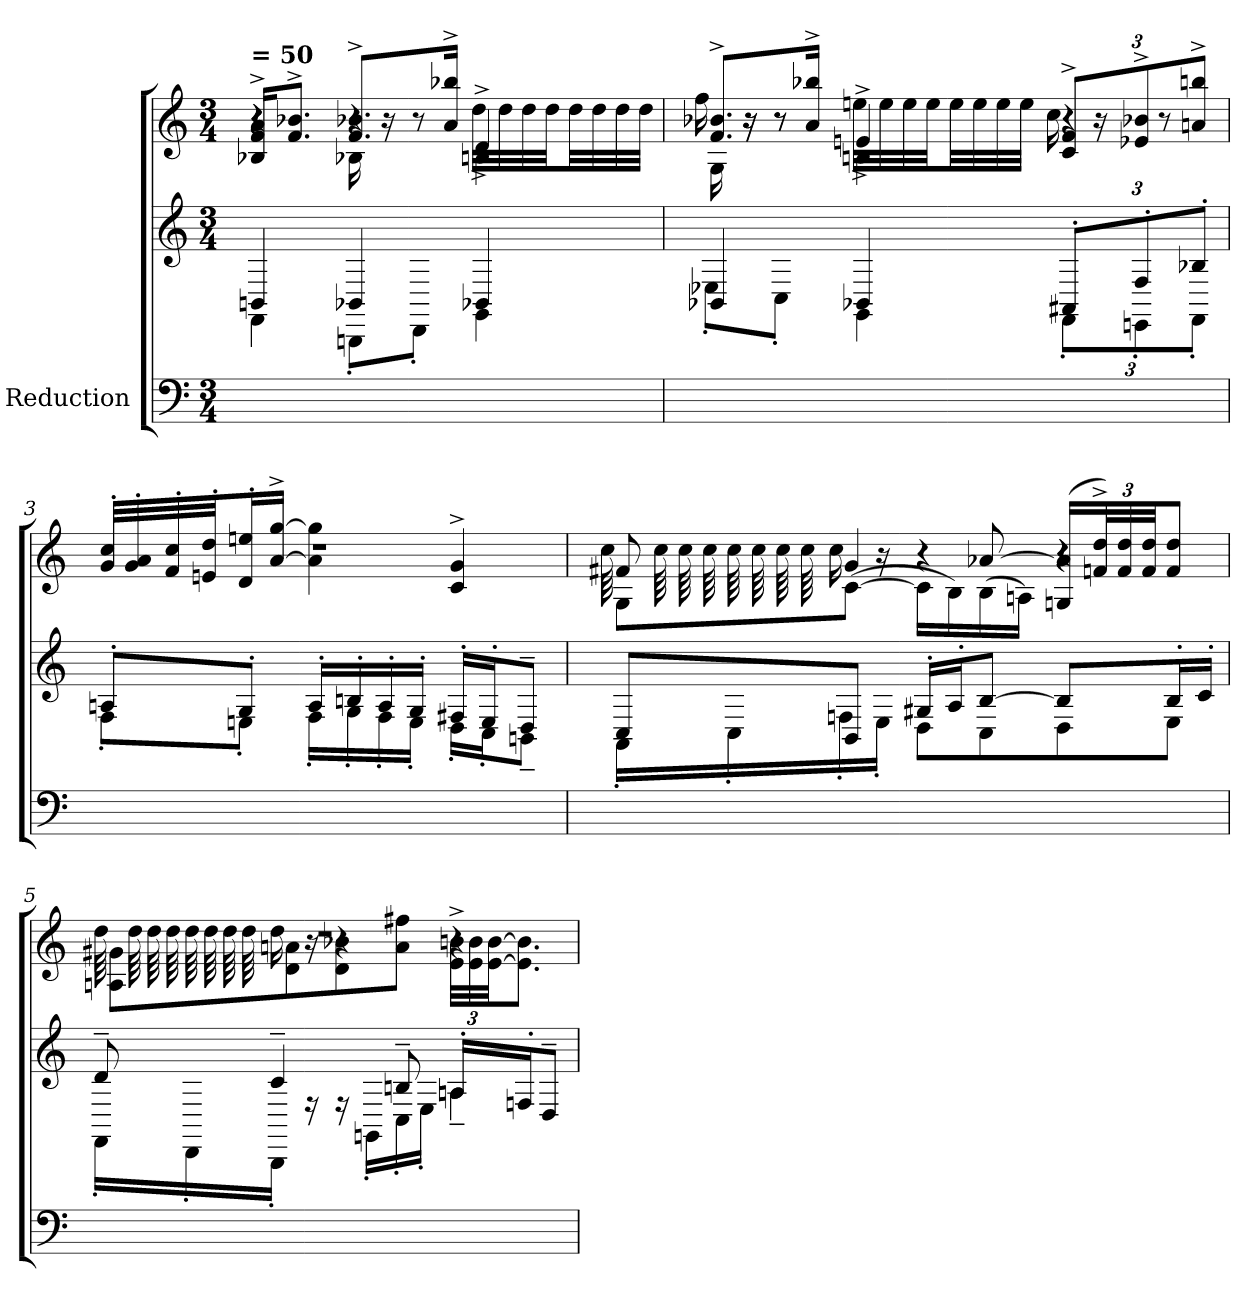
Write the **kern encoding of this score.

**kern	**kern	**kern
*part1	*part1	*part1
*staff3	*staff2	*staff1
*I"Reduction	*	*
*clefF4	*clefG2	*clefG2
*k[]	*k[]	*k[]
*M3/4	*M3/4	*M3/4
*MM50	*MM50	*MM50
=1	=1	=1
*	*^	*^
*	*	*	*	*^
!	!	!	!LO:TX:a:B:t== 50	!	!
2.ryy	4BBn/	4FF\	16a/^> 16f/^> 16B-X/^>KL	4r	4r
.	.	.	8.b-X/^> 8.f/^>J	.	.
.	4BB-X/	8BBBn'<\L	8.b-X/^> 8.f/^>L	4r	16B-X\
.	.	.	.	.	16r
.	.	8DD'<\J	.	.	8r
.	.	.	16bb-X/^> 16a/^>Jk	.	.
.	4BB-X/	4GG\	4d^>/	32dd^>\LLL	4Bn\
.	.	.	.	32dd\	.
.	.	.	.	32dd\	.
.	.	.	.	32dd\JJ	.
.	.	.	.	32dd\LL	.
.	.	.	.	32dd\	.
.	.	.	.	32dd\	.
.	.	.	.	32dd\JJJ	.
=2	=2	=2	=2	=2	=2
2.ryy	4BB-X/	8E-X'<\L	8.b-X/^> 8.f/^>L	16ff\	16G\
.	.	.	.	16r	16r
.	.	8C'<\J	.	8r	8r
.	.	.	16bb-X/^> 16a/^>Jk	.	.
.	4BB-X/	4GG\	4en^>/	32een^>\LLL	4Bn\
.	.	.	.	32ee\	.
.	.	.	.	32ee\	.
.	.	.	.	32ee\JJ	.
.	.	.	.	32ee\LL	.
.	.	.	.	32ee\	.
.	.	.	.	32ee\	.
.	.	.	.	32ee\JJJ	.
.	12AA#X'>/L	12FF'<\L	12f/^> 12c/^>L	16cc\	4r
.	.	.	.	16r	.
.	12F'>/	12EEn'<\	12b-X/^> 12e-X/^>	.	.
.	.	.	.	8r	.
.	12B-X'>/J	12FF'<\J	12bbn/^> 12an/^>J	.	.
=3	=3	=3	=3	=3	=3
!	!	!	!	!LO:N:vis=1	!LO:N:vis=1
2.ryy	8An'>/L	8F'<\L	32cc/'< 32g/'<LLL	2.r	2.r
.	.	.	32a/'< 32g/'<	.	.
.	.	.	32cc/'< 32f/'<	.	.
.	.	.	32dd/'< 32en/'<JJ	.	.
.	8G'>/J	8En'<\J	16een/'< 16d/'<L	.	.
.	.	.	[16gg/^< [16a/^<JJ	.	.
.	16A'>/LL	16F'<\LL	4gg\] 4a\]	.	.
.	16Bn'>/	16G'<\	.	.	.
.	16A'>/	16F'<\	.	.	.
.	16G'>/JJ	16E'<\JJ	.	.	.
.	16F#X'>/LL	16D'<\LL	4g/^< 4c/^<	.	.
.	16E'>/J	16C'<\J	.	.	.
.	8D~>/J	8BBn~<\J	.	.	.
=4	=4	=4	=4	=4	=4
*	*	*	*tremolo	*	*
2.ryy	8C/L	16AA'<\LL	8f#X/	64cc\LLLL	8G\L
.	.	.	.	64cc\	.
.	.	.	.	64cc\	.
.	.	.	.	64cc\	.
.	.	16C'<\	.	64cc\	.
.	.	.	.	64cc\	.
.	.	.	.	64cc\	.
.	.	.	.	64cc\	.
*	*	*	*Xtremolo	*	*
.	8BB/J	16Fn'<\	4g/	16cc\Jk	([8c\J
.	.	16E'<\JJ	.	16r	.
.	16G#X'>/LL	8D\L	.	4r	16c\LL]
.	16A'>/J	.	.	.	16B\)
.	[8B/J	8C\	[8a-X/	.	(16B\
.	.	.	.	.	16An\JJ)
.	8B/L]	8D\	(16a-/] 16Gn/KL	4r	4r
.	.	.	48dd/^> 48fn/^>LL)	.	.
.	.	.	48dd/ 48f/	.	.
.	.	.	48dd/ 48f/JJ	.	.
.	16B'>/L	8E\J	8dd/ 8f/J	.	.
.	16c'>/JJ	.	.	.	.
=5	=5	=5	=5	=5	=5
!	!	!	!LO:N:vis=1	!	!
*	*	*	*tremolo	*	*
2.ryy	8d~>/	16FF'<\LL	2.r	64dd\LLLL	8g#X\ 8An\L
.	.	.	.	64dd\	.
.	.	.	.	64dd\	.
.	.	.	.	64dd\	.
.	.	16DD'<\	.	64dd\	.
.	.	.	.	64dd\	.
.	.	.	.	64dd\	.
.	.	.	.	64dd\	.
*	*	*	*Xtremolo	*	*
.	4c~>/	16BBB'<\JJ	.	16dd\Jk	8an\ 8d\
.	.	16r	.	16r	.
.	.	16r	.	4r	8b-X\ 8d\
.	.	16GGn'<\LL	.	.	.
.	8Bn~>/	16C'<\	.	.	8ff#X\ 8a\J
.	.	16E'<\JJ	.	.	.
.	16An'>/LL	4An~<\	.	4r	48bn\^< 48e\^<LLL
.	.	.	.	.	48b\ 48e\
.	.	.	.	.	[48b\ [48e\JJ
.	16Fn'>/J	.	.	.	8.b\] 8.e\]J
.	8D~>/J	.	.	.	.
*	*v	*v	*	*	*
*	*	*v	*v	*v
=	=	=
*-	*-	*-
